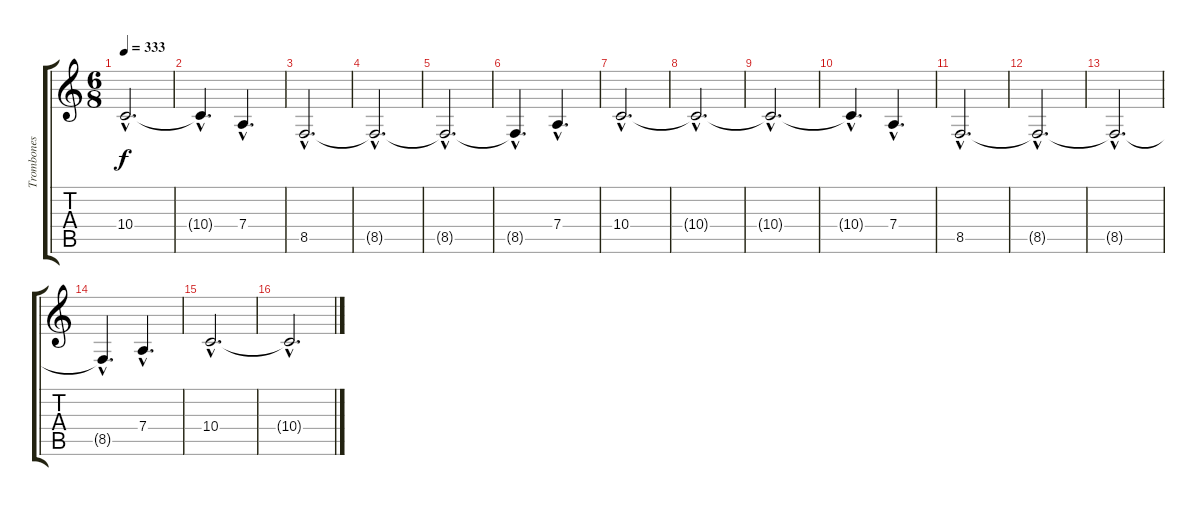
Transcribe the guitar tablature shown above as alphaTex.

\track ("Trombones" "Trombones") {instrument trombone}
\staff {score tabs}
\tuning (E4 B3 G3 D3 A2 E2) {hide}
\ts (6 8)
\tempo 333
\clef g2
\ks c
10.4{hac t}.2{d dy f} |
10.4{hac t}.4{d} 7.4{hac}.4{d} |
8.5{hac}.2{d} |
8.5{hac t}.2{d} |
8.5{hac t}.2{d} |
8.5{hac t}.4{d} 7.4{hac}.4{d} |
10.4{hac}.2{d} |
10.4{hac t}.2{d} |
10.4{hac t}.2{d} |
10.4{hac t}.4{d} 7.4{hac}.4{d} |
8.5{hac}.2{d} |
8.5{hac t}.2{d} |
8.5{hac t}.2{d} |
8.5{hac t}.4{d} 7.4{hac}.4{d} |
10.4{hac}.2{d} |
10.4{hac t}.2{d}
